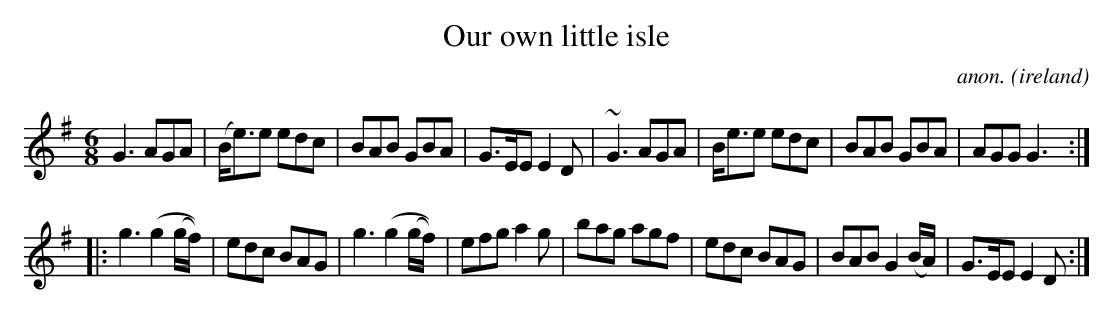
X:1
T:Our own little isle
O:ireland
C:anon.
m:~n = n/ (3o/n/o/ (3n/o/n/ o/4n/4
M:6/8
L:1/8
K:G
G3 AGA|(B<e)e edc|BAB GBA|G>EE E2D|~G3 AGA|B<ee edc|BAB GBA|AGG G3:|
|:g3 (g2 (g/f/))|edc BAG|g3 (g2 (g/f/))|efg a2g|bag agf|edc BAG|BAB G2 (B/A/)|G>EE E2D:|
